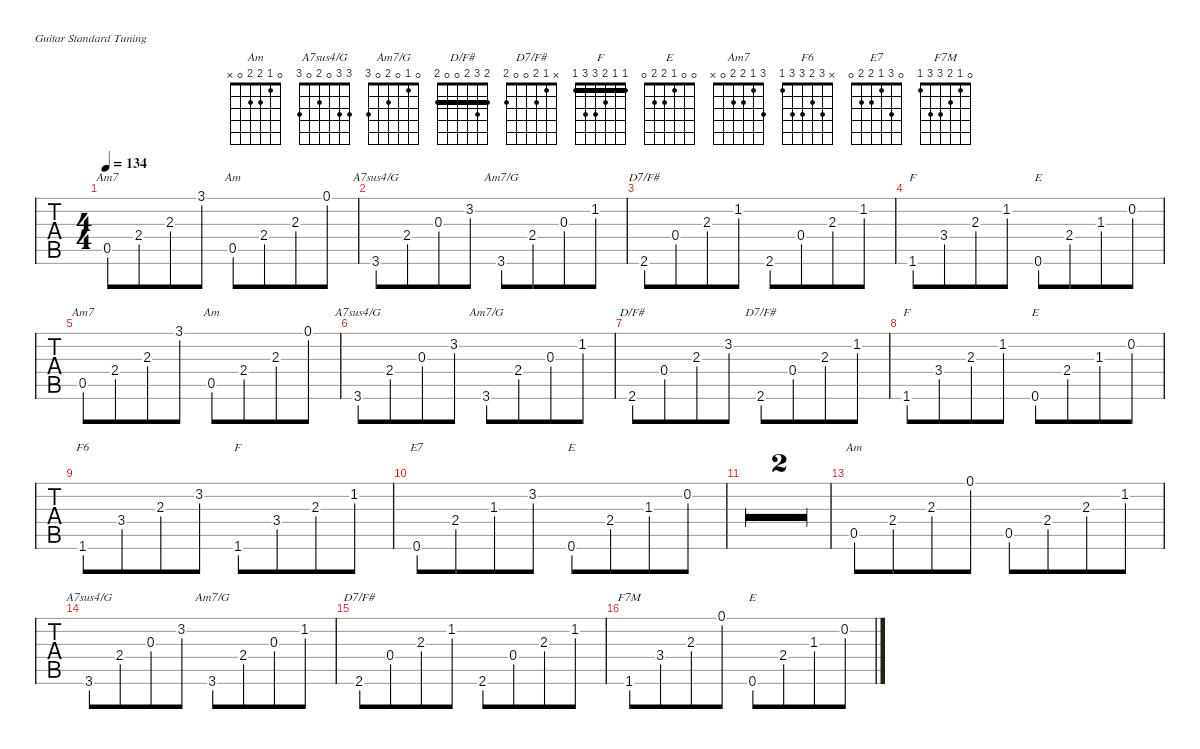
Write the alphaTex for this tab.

\hideDynamics
\bracketExtendMode nobrackets
\singleTrackTrackNamePolicy hidden
\multiTrackTrackNamePolicy hidden
\firstSystemTrackNameMode fullname
\firstSystemTrackNameOrientation horizontal
\otherSystemsTrackNameOrientation horizontal
\track ("A.Guitar" "A-Gt") {multiBarRest instrument acousticguitarsteel}
\staff {tabs}
\tuning (E4 B3 G3 D3 A2 E2)
\chord ("Am" 0 1 2 2 0 x)
\chord ("A7sus4/G" 3 3 0 2 0 3)
\chord ("Am7/G" 0 1 0 2 0 3)
\chord ("D/F#" 2 3 2 0 0 2) {barre 2}
\chord ("D7/F#" x 1 2 0 0 2)
\chord ("F" 1 1 2 3 3 1) {barre (1 1)}
\chord ("E" 0 0 1 2 2 0)
\chord ("Am7" 3 1 2 2 0 x)
\chord ("F6" x 3 2 3 3 1)
\chord ("E7" 0 3 1 2 2 0)
\chord ("F7M" 0 1 2 3 3 1)
\ts (4 4)
\tempo 134
\clef g2
\ks aminor
0.5.8{ch "Am7" dy mf beam merge} 2.4.8{beam merge} 2.3.8{beam merge} 3.1.8 0.5.8{ch "Am" beam merge} 2.4.8{beam merge} 2.3.8{beam merge} 0.1.8 |
3.6.8{ch "A7sus4/G" beam merge} 2.4.8{beam merge} 0.3.8{beam merge} 3.2.8 3.6.8{ch "Am7/G" beam merge} 2.4.8{beam merge} 0.3.8{beam merge} 1.2.8 |
2.6{acc #}.8{ch "D7/F#" beam merge} 0.4.8{beam merge} 2.3.8{beam merge} 1.2.8 2.6{acc #}.8{beam merge} 0.4.8{beam merge} 2.3.8{beam merge} 1.2.8 |
1.6.8{ch "F" beam merge} 3.4.8{beam merge} 2.3.8{beam merge} 1.2.8 0.6.8{ch "E" beam merge} 2.4.8{beam merge} 1.3{acc #}.8{beam merge} 0.2.8 |
0.5.8{ch "Am7" beam merge} 2.4.8{beam merge} 2.3.8{beam merge} 3.1.8 0.5.8{ch "Am" beam merge} 2.4.8{beam merge} 2.3.8{beam merge} 0.1.8 |
3.6.8{ch "A7sus4/G" beam merge} 2.4.8{beam merge} 0.3.8{beam merge} 3.2.8 3.6.8{ch "Am7/G" beam merge} 2.4.8{beam merge} 0.3.8{beam merge} 1.2.8 |
2.6{acc #}.8{ch "D/F#" beam merge} 0.4.8{beam merge} 2.3.8{beam merge} 3.2.8 2.6{acc #}.8{ch "D7/F#" beam merge} 0.4.8{beam merge} 2.3.8{beam merge} 1.2.8 |
1.6.8{ch "F" beam merge} 3.4.8{beam merge} 2.3.8{beam merge} 1.2.8 0.6.8{ch "E" beam merge} 2.4.8{beam merge} 1.3{acc #}.8{beam merge} 0.2.8 |
1.6.8{ch "F6" beam merge} 3.4.8{beam merge} 2.3.8{beam merge} 3.2.8 1.6.8{ch "F" beam merge} 3.4.8{beam merge} 2.3.8{beam merge} 1.2.8 |
0.6.8{ch "E7" beam merge} 2.4.8{beam merge} 1.3{acc #}.8{beam merge} 3.2.8 0.6.8{ch "E" beam merge} 2.4.8{beam merge} 1.3{acc #}.8{beam merge} 0.2.8 |
\simile firstofdouble
|
\simile secondofdouble
|
\simile none
0.5.8{ch "Am" beam merge} 2.4.8{beam merge} 2.3.8{beam merge} 0.1.8 0.5.8{beam merge} 2.4.8{beam merge} 2.3.8 1.2.8 |
3.6.8{ch "A7sus4/G" beam merge} 2.4.8{beam merge} 0.3.8{beam merge} 3.2.8 3.6.8{ch "Am7/G" beam merge} 2.4.8{beam merge} 0.3.8{beam merge} 1.2.8 |
2.6{acc #}.8{ch "D7/F#" beam merge} 0.4.8{beam merge} 2.3.8{beam merge} 1.2.8 2.6{acc #}.8{beam merge} 0.4.8{beam merge} 2.3.8{beam merge} 1.2.8 |
1.6.8{ch "F7M" beam merge} 3.4.8{beam merge} 2.3.8{beam merge} 0.1.8 0.6.8{ch "E" beam merge} 2.4.8{beam merge} 1.3{acc #}.8{beam merge} 0.2.8
